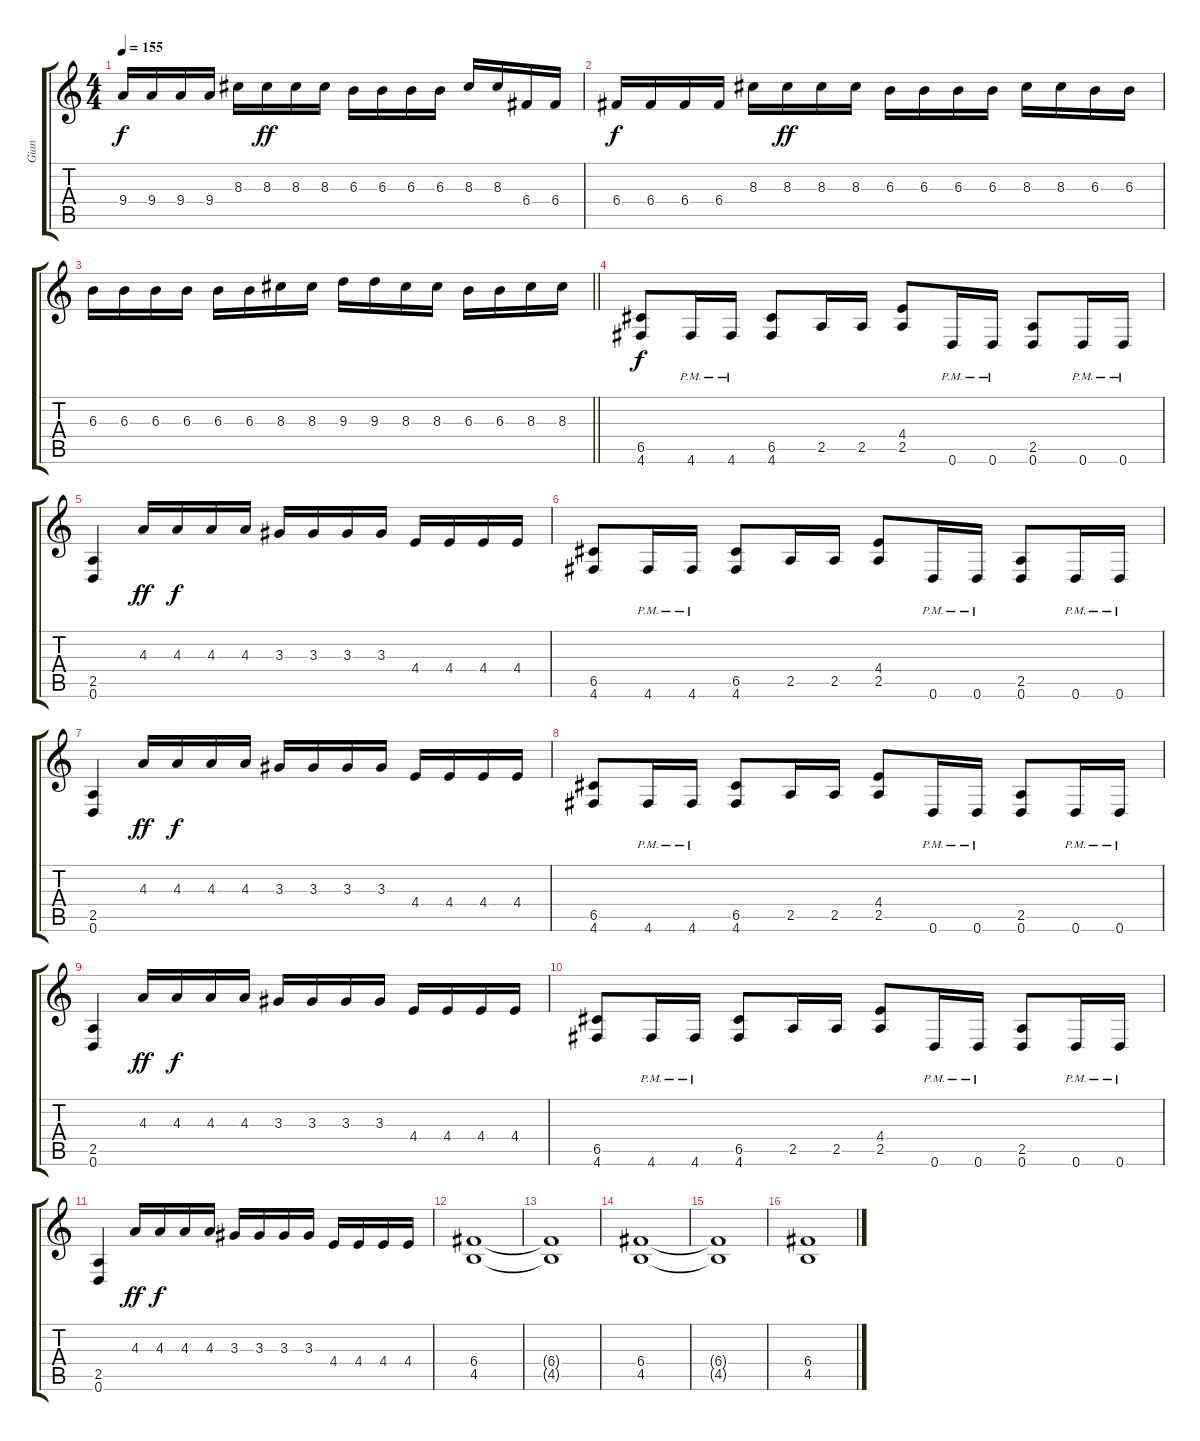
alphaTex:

\track ("Gian" "Gian") {instrument distortionguitar}
\staff {score tabs}
\tuning (D4 A3 F3 C3 G2 D2) {hide}
\ts (4 4)
\tempo 155
\clef g2
\ks c
9.4.16{dy f} 9.4.16 9.4.16 9.4.16 8.3.16 8.3.16{dy ff} 8.3.16 8.3.16 6.3.16 6.3.16 6.3.16 6.3.16 8.3.16 8.3.16 6.4.16 6.4.16 |
6.4.16{dy f} 6.4.16 6.4.16 6.4.16 8.3.16 8.3.16{dy ff} 8.3.16 8.3.16 6.3.16 6.3.16 6.3.16 6.3.16 8.3.16 8.3.16 6.3.16 6.3.16 |
\barLineRight lightlight
6.3.16 6.3.16 6.3.16 6.3.16 6.3.16 6.3.16 8.3.16 8.3.16 9.3.16 9.3.16 8.3.16 8.3.16 6.3.16 6.3.16 8.3.16 8.3.16 |
(6.5 4.6).8{dy f} 4.6{pm}.16 4.6{pm}.16 (6.5 4.6).8 2.5.16 2.5.16 (4.4 2.5).8 0.6{pm}.16 0.6{pm}.16 (2.5 0.6).8 0.6{pm}.16 0.6{pm}.16 |
(2.5 0.6).4 4.3.16{dy ff} 4.3.16{dy f} 4.3.16 4.3.16 3.3.16 3.3.16 3.3.16 3.3.16 4.4.16 4.4.16 4.4.16 4.4.16 |
(6.5 4.6).8 4.6{pm}.16 4.6{pm}.16 (6.5 4.6).8 2.5.16 2.5.16 (4.4 2.5).8 0.6{pm}.16 0.6{pm}.16 (2.5 0.6).8 0.6{pm}.16 0.6{pm}.16 |
(2.5 0.6).4 4.3.16{dy ff} 4.3.16{dy f} 4.3.16 4.3.16 3.3.16 3.3.16 3.3.16 3.3.16 4.4.16 4.4.16 4.4.16 4.4.16 |
(6.5 4.6).8 4.6{pm}.16 4.6{pm}.16 (6.5 4.6).8 2.5.16 2.5.16 (4.4 2.5).8 0.6{pm}.16 0.6{pm}.16 (2.5 0.6).8 0.6{pm}.16 0.6{pm}.16 |
(2.5 0.6).4 4.3.16{dy ff} 4.3.16{dy f} 4.3.16 4.3.16 3.3.16 3.3.16 3.3.16 3.3.16 4.4.16 4.4.16 4.4.16 4.4.16 |
(6.5 4.6).8 4.6{pm}.16 4.6{pm}.16 (6.5 4.6).8 2.5.16 2.5.16 (4.4 2.5).8 0.6{pm}.16 0.6{pm}.16 (2.5 0.6).8 0.6{pm}.16 0.6{pm}.16 |
(2.5 0.6).4 4.3.16{dy ff} 4.3.16{dy f} 4.3.16 4.3.16 3.3.16 3.3.16 3.3.16 3.3.16 4.4.16 4.4.16 4.4.16 4.4.16 |
(6.4 4.5).1 |
(6.4{t} 4.5{t}).1 |
(6.4 4.5).1 |
(6.4{t} 4.5{t}).1 |
(6.4 4.5).1
